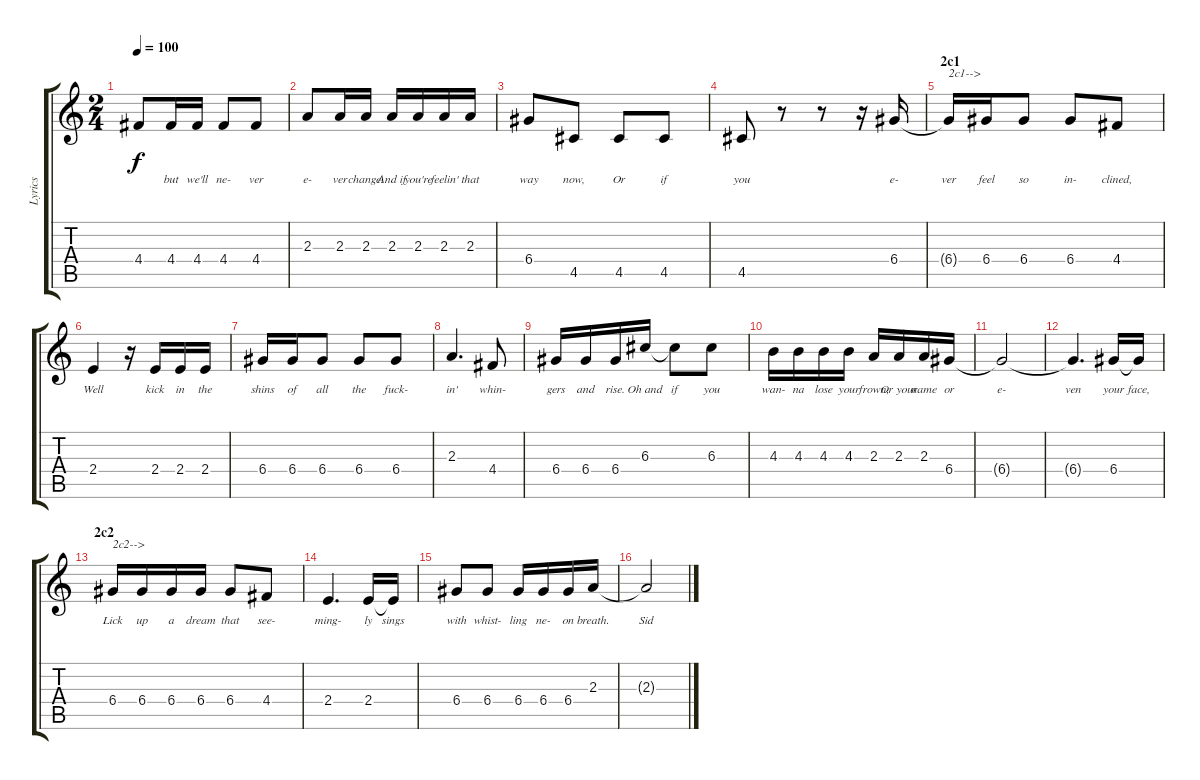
\track ("Lyrics" "Lyrics") {instrument electricguitarjazz}
\staff {score tabs}
\tuning (E4 B3 G3 D3 A2 E2) {hide}
\ts (2 4)
\tempo 100
\clef g2
\ks c
4.4.8{lyrics (0 "") lyrics (1 "") lyrics (2 "") lyrics (3 "") lyrics (4 "") dy f} 4.4.16{lyrics (0 "but") lyrics (1 "") lyrics (2 "") lyrics (3 "") lyrics (4 "")} 4.4.16{lyrics (0 "we'll") lyrics (1 "") lyrics (2 "") lyrics (3 "") lyrics (4 "")} 4.4.8{lyrics (0 "ne-") lyrics (1 "") lyrics (2 "") lyrics (3 "") lyrics (4 "")} 4.4.8{lyrics (0 "ver") lyrics (1 "") lyrics (2 "") lyrics (3 "") lyrics (4 "")} |
2.3.8{lyrics (0 "e-") lyrics (1 "") lyrics (2 "") lyrics (3 "") lyrics (4 "")} 2.3.16{lyrics (0 "ver") lyrics (1 "") lyrics (2 "") lyrics (3 "") lyrics (4 "")} 2.3.16{lyrics (0 "change.") lyrics (1 "") lyrics (2 "") lyrics (3 "") lyrics (4 "")} 2.3.16{lyrics (0 "And if") lyrics (1 "") lyrics (2 "") lyrics (3 "") lyrics (4 "")} 2.3.16{lyrics (0 "you're") lyrics (1 "") lyrics (2 "") lyrics (3 "") lyrics (4 "")} 2.3.16{lyrics (0 "feelin'") lyrics (1 "") lyrics (2 "") lyrics (3 "") lyrics (4 "")} 2.3.16{lyrics (0 "that") lyrics (1 "") lyrics (2 "") lyrics (3 "") lyrics (4 "")} |
6.4.8{lyrics (0 "way") lyrics (1 "") lyrics (2 "") lyrics (3 "") lyrics (4 "")} 4.5.8{lyrics (0 "now,") lyrics (1 "") lyrics (2 "") lyrics (3 "") lyrics (4 "")} 4.5.8{lyrics (0 "Or") lyrics (1 "") lyrics (2 "") lyrics (3 "") lyrics (4 "")} 4.5.8{lyrics (0 "if") lyrics (1 "") lyrics (2 "") lyrics (3 "") lyrics (4 "")} |
4.5.8{lyrics (0 "you") lyrics (1 "") lyrics (2 "") lyrics (3 "") lyrics (4 "")} r.8 r.8 r.16 6.4.16{lyrics (0 "e-") lyrics (1 "") lyrics (2 "") lyrics (3 "") lyrics (4 "")} |
\section ("" "2c1")
6.4{t}.16{txt "2c1-->" lyrics (0 "ver") lyrics (1 "") lyrics (2 "") lyrics (3 "") lyrics (4 "")} 6.4.16{lyrics (0 "feel") lyrics (1 "") lyrics (2 "") lyrics (3 "") lyrics (4 "")} 6.4.8{lyrics (0 "so") lyrics (1 "") lyrics (2 "") lyrics (3 "") lyrics (4 "")} 6.4.8{lyrics (0 "in-") lyrics (1 "") lyrics (2 "") lyrics (3 "") lyrics (4 "")} 4.4.8{lyrics (0 "clined,") lyrics (1 "") lyrics (2 "") lyrics (3 "") lyrics (4 "")} |
2.4.4{lyrics (0 "Well") lyrics (1 "") lyrics (2 "") lyrics (3 "") lyrics (4 "")} r.16 2.4.16{lyrics (0 "kick") lyrics (1 "") lyrics (2 "") lyrics (3 "") lyrics (4 "")} 2.4.16{lyrics (0 "in") lyrics (1 "") lyrics (2 "") lyrics (3 "") lyrics (4 "")} 2.4.16{lyrics (0 "the") lyrics (1 "") lyrics (2 "") lyrics (3 "") lyrics (4 "")} |
6.4.16{lyrics (0 "shins") lyrics (1 "") lyrics (2 "") lyrics (3 "") lyrics (4 "")} 6.4.16{lyrics (0 "of") lyrics (1 "") lyrics (2 "") lyrics (3 "") lyrics (4 "")} 6.4.8{lyrics (0 "all") lyrics (1 "") lyrics (2 "") lyrics (3 "") lyrics (4 "")} 6.4.8{lyrics (0 "the") lyrics (1 "") lyrics (2 "") lyrics (3 "") lyrics (4 "")} 6.4.8{lyrics (0 "fuck-") lyrics (1 "") lyrics (2 "") lyrics (3 "") lyrics (4 "")} |
2.3.4{d lyrics (0 "in'") lyrics (1 "") lyrics (2 "") lyrics (3 "") lyrics (4 "")} 4.4.8{lyrics (0 "whin-") lyrics (1 "") lyrics (2 "") lyrics (3 "") lyrics (4 "")} |
6.4.16{lyrics (0 "gers") lyrics (1 "") lyrics (2 "") lyrics (3 "") lyrics (4 "")} 6.4.16{lyrics (0 "and") lyrics (1 "") lyrics (2 "") lyrics (3 "") lyrics (4 "")} 6.4.16{lyrics (0 "rise.") lyrics (1 "") lyrics (2 "") lyrics (3 "") lyrics (4 "")} 6.3.16{lyrics (0 "Oh and") lyrics (1 "") lyrics (2 "") lyrics (3 "") lyrics (4 "")} 6.3{t}.8{lyrics (0 "if") lyrics (1 "") lyrics (2 "") lyrics (3 "") lyrics (4 "")} 6.3.8{lyrics (0 "you") lyrics (1 "") lyrics (2 "") lyrics (3 "") lyrics (4 "")} |
4.3.16{lyrics (0 "wan-") lyrics (1 "") lyrics (2 "") lyrics (3 "") lyrics (4 "")} 4.3.16{lyrics (0 "na") lyrics (1 "") lyrics (2 "") lyrics (3 "") lyrics (4 "")} 4.3.16{lyrics (0 "lose") lyrics (1 "") lyrics (2 "") lyrics (3 "") lyrics (4 "")} 4.3.16{lyrics (0 "your") lyrics (1 "") lyrics (2 "") lyrics (3 "") lyrics (4 "")} 2.3.16{lyrics (0 "frown,") lyrics (1 "") lyrics (2 "") lyrics (3 "") lyrics (4 "")} 2.3.16{lyrics (0 "Or your") lyrics (1 "") lyrics (2 "") lyrics (3 "") lyrics (4 "")} 2.3.16{lyrics (0 "name") lyrics (1 "") lyrics (2 "") lyrics (3 "") lyrics (4 "")} 6.4.16{lyrics (0 "or") lyrics (1 "") lyrics (2 "") lyrics (3 "") lyrics (4 "")} |
6.4{t}.2{lyrics (0 "e-") lyrics (1 "") lyrics (2 "") lyrics (3 "") lyrics (4 "")} |
6.4{t}.4{d lyrics (0 "ven") lyrics (1 "") lyrics (2 "") lyrics (3 "") lyrics (4 "")} 6.4.16{lyrics (0 "your") lyrics (1 "") lyrics (2 "") lyrics (3 "") lyrics (4 "")} 6.4{t}.16{lyrics (0 "face,") lyrics (1 "") lyrics (2 "") lyrics (3 "") lyrics (4 "")} |
\section ("" "2c2")
6.4.16{txt "2c2-->" lyrics (0 "Lick") lyrics (1 "") lyrics (2 "") lyrics (3 "") lyrics (4 "")} 6.4.16{lyrics (0 "up") lyrics (1 "") lyrics (2 "") lyrics (3 "") lyrics (4 "")} 6.4.16{lyrics (0 "a") lyrics (1 "") lyrics (2 "") lyrics (3 "") lyrics (4 "")} 6.4.16{lyrics (0 "dream") lyrics (1 "") lyrics (2 "") lyrics (3 "") lyrics (4 "")} 6.4.8{lyrics (0 "that") lyrics (1 "") lyrics (2 "") lyrics (3 "") lyrics (4 "")} 4.4.8{lyrics (0 "see-") lyrics (1 "") lyrics (2 "") lyrics (3 "") lyrics (4 "")} |
2.4.4{d lyrics (0 "ming-") lyrics (1 "") lyrics (2 "") lyrics (3 "") lyrics (4 "")} 2.4.16{lyrics (0 "ly") lyrics (1 "") lyrics (2 "") lyrics (3 "") lyrics (4 "")} 2.4{t}.16{lyrics (0 "sings") lyrics (1 "") lyrics (2 "") lyrics (3 "") lyrics (4 "")} |
6.4.8{lyrics (0 "with") lyrics (1 "") lyrics (2 "") lyrics (3 "") lyrics (4 "")} 6.4.8{lyrics (0 "whist-") lyrics (1 "") lyrics (2 "") lyrics (3 "") lyrics (4 "")} 6.4.16{lyrics (0 "ling") lyrics (1 "") lyrics (2 "") lyrics (3 "") lyrics (4 "")} 6.4.16{lyrics (0 "ne-") lyrics (1 "") lyrics (2 "") lyrics (3 "") lyrics (4 "")} 6.4.16{lyrics (0 "on") lyrics (1 "") lyrics (2 "") lyrics (3 "") lyrics (4 "")} 2.3.16{lyrics (0 "breath.") lyrics (1 "") lyrics (2 "") lyrics (3 "") lyrics (4 "")} |
2.3{t}.2{lyrics (0 "Sid") lyrics (1 "") lyrics (2 "") lyrics (3 "") lyrics (4 "")}
